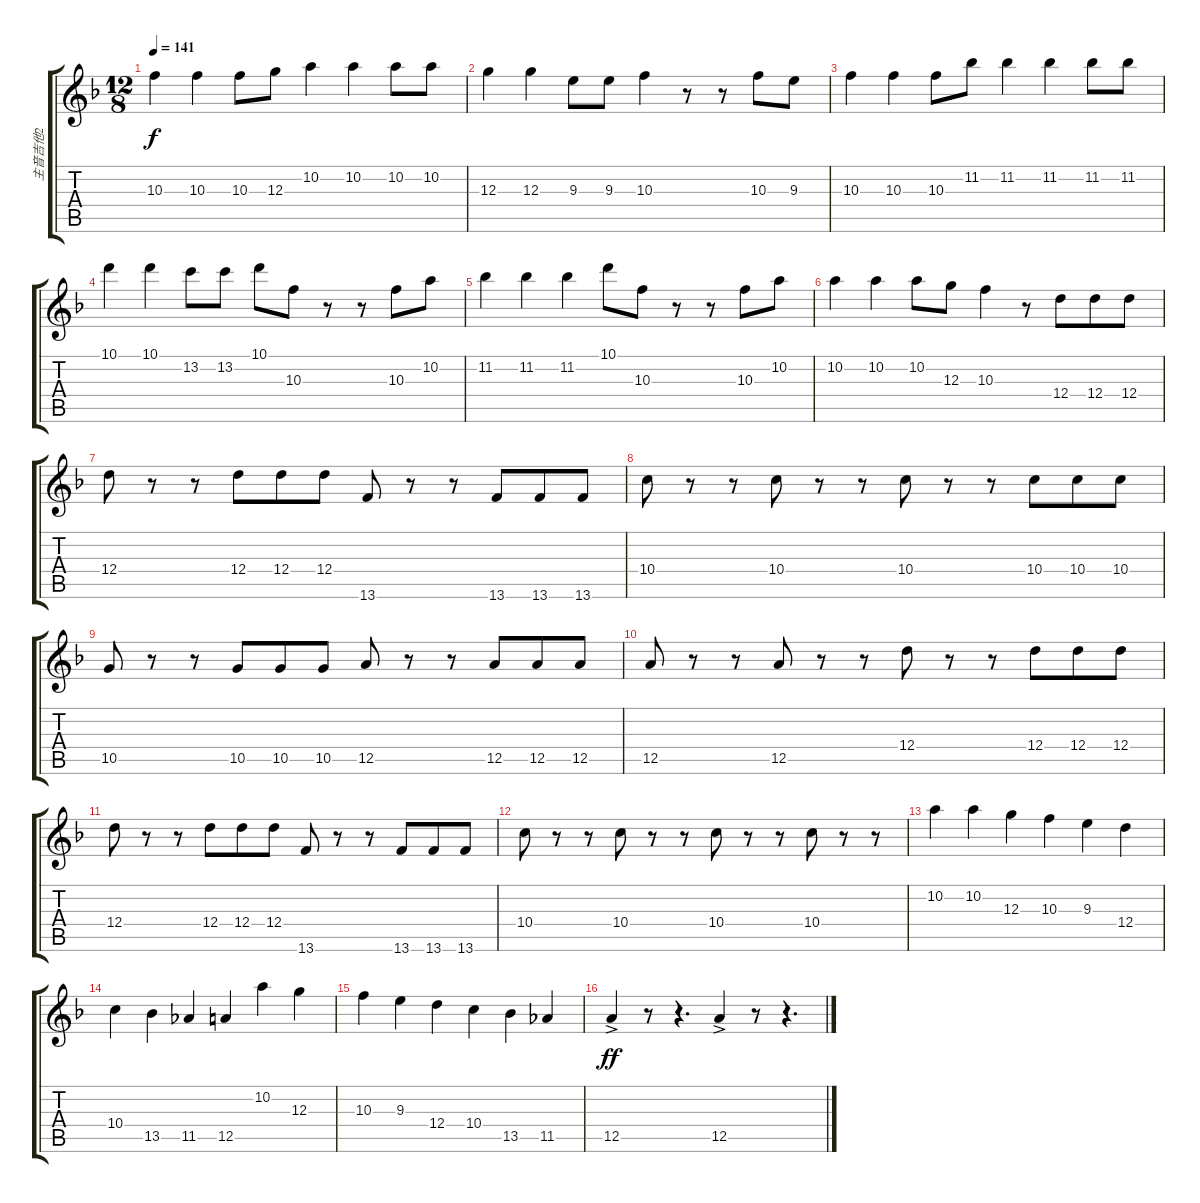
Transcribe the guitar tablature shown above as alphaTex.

\track ("主音吉他2" "主音吉他2") {instrument electricguitarjazz}
\staff {score tabs}
\tuning (E4 B3 G3 D3 A2 E2) {hide}
\ts (12 8)
\tempo 141
\clef g2
\ks f
10.3.4{dy f} 10.3.4 10.3.8 12.3.8 10.2.4 10.2.4 10.2.8 10.2.8 |
12.3.4 12.3.4 9.3.8 9.3.8 10.3.4 r.8 r.8 10.3.8 9.3.8 |
10.3.4 10.3.4 10.3.8 11.2.8 11.2.4 11.2.4 11.2.8 11.2.8 |
10.1.4 10.1.4 13.2.8 13.2.8 10.1.8 10.3.8 r.8 r.8 10.3.8 10.2.8 |
11.2.4 11.2.4 11.2.4 10.1.8 10.3.8 r.8 r.8 10.3.8 10.2.8 |
10.2.4 10.2.4 10.2.8 12.3.8 10.3.4 r.8 12.4.8 12.4.8 12.4.8 |
12.4.8 r.8 r.8 12.4.8 12.4.8 12.4.8 13.6.8 r.8 r.8 13.6.8 13.6.8 13.6.8 |
10.4.8 r.8 r.8 10.4.8 r.8 r.8 10.4.8 r.8 r.8 10.4.8 10.4.8 10.4.8 |
10.5.8 r.8 r.8 10.5.8 10.5.8 10.5.8 12.5.8 r.8 r.8 12.5.8 12.5.8 12.5.8 |
12.5.8 r.8 r.8 12.5.8 r.8 r.8 12.4.8 r.8 r.8 12.4.8 12.4.8 12.4.8 |
12.4.8 r.8 r.8 12.4.8 12.4.8 12.4.8 13.6.8 r.8 r.8 13.6.8 13.6.8 13.6.8 |
10.4.8 r.8 r.8 10.4.8 r.8 r.8 10.4.8 r.8 r.8 10.4.8 r.8 r.8 |
10.2.4 10.2.4 12.3.4 10.3.4 9.3.4 12.4.4 |
10.4.4 13.5.4 11.5.4 12.5.4 10.2.4 12.3.4 |
10.3.4 9.3.4 12.4.4 10.4.4 13.5.4 11.5.4 |
12.5{ac}.4{dy ff} r.8 r.4{d} 12.5{ac}.4 r.8 r.4{d}
